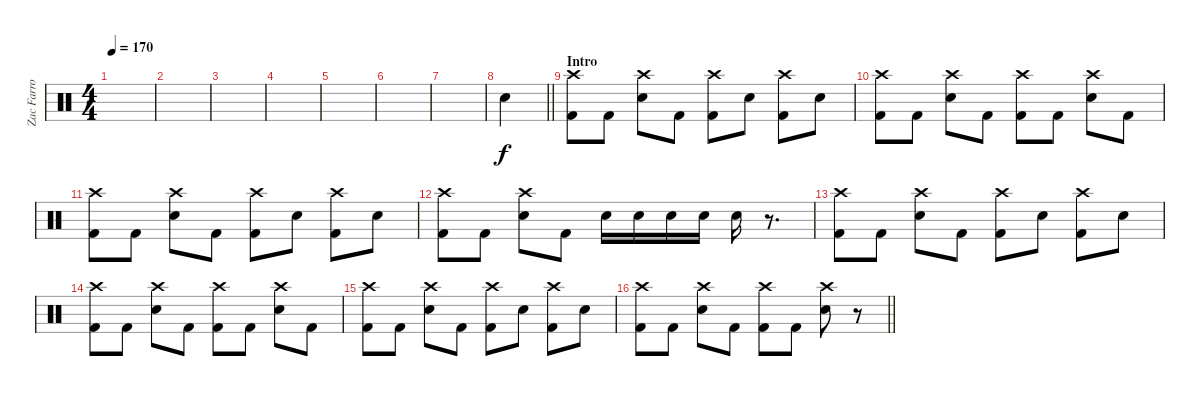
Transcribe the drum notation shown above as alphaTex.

\track ("Zac Farro (Percussion)" "Zac Farro ") {instrument percussion}
\staff {score}
\articulation defaults
\ts (4 4)
\tempo 170
\clef neutral
\ks c
|
|
|
|
|
|
|
\barLineRight lightlight "Electric Snare (hit)".4
|
\section ("" "Intro")
("Crash high (hit)" "Kick (hit) 2").8 "Kick (hit) 2".8 ("Crash high (hit)" "Electric Snare (hit)").8 "Kick (hit) 2".8 ("Crash high (hit)" "Kick (hit) 2").8 "Electric Snare (hit)".8 ("Crash high (hit)" "Kick (hit) 2").8 "Electric Snare (hit)".8 |
("Crash high (hit)" "Kick (hit) 2").8 "Kick (hit) 2".8 ("Crash high (hit)" "Electric Snare (hit)").8 "Kick (hit) 2".8 ("Crash high (hit)" "Kick (hit) 2").8 "Kick (hit) 2".8 ("Crash high (hit)" "Electric Snare (hit)").8 "Kick (hit) 2".8 |
("Crash high (hit)" "Kick (hit) 2").8 "Kick (hit) 2".8 ("Crash high (hit)" "Electric Snare (hit)").8 "Kick (hit) 2".8 ("Crash high (hit)" "Kick (hit) 2").8 "Electric Snare (hit)".8 ("Crash high (hit)" "Kick (hit) 2").8 "Electric Snare (hit)".8 |
("Crash high (hit)" "Kick (hit) 2").8 "Kick (hit) 2".8 ("Crash high (hit)" "Electric Snare (hit)").8 "Kick (hit) 2".8 "Electric Snare (hit)".16 "Electric Snare (hit)".16 "Electric Snare (hit)".16 "Electric Snare (hit)".16 "Electric Snare (hit)".16 r.8{d} |
("Crash high (hit)" "Kick (hit) 2").8 "Kick (hit) 2".8 ("Crash high (hit)" "Electric Snare (hit)").8 "Kick (hit) 2".8 ("Crash high (hit)" "Kick (hit) 2").8 "Electric Snare (hit)".8 ("Crash high (hit)" "Kick (hit) 2").8 "Electric Snare (hit)".8 |
("Crash high (hit)" "Kick (hit) 2").8 "Kick (hit) 2".8 ("Crash high (hit)" "Electric Snare (hit)").8 "Kick (hit) 2".8 ("Crash high (hit)" "Kick (hit) 2").8 "Kick (hit) 2".8 ("Crash high (hit)" "Electric Snare (hit)").8 "Kick (hit) 2".8 |
("Crash high (hit)" "Kick (hit) 2").8 "Kick (hit) 2".8 ("Crash high (hit)" "Electric Snare (hit)").8 "Kick (hit) 2".8 ("Crash high (hit)" "Kick (hit) 2").8 "Electric Snare (hit)".8 ("Crash high (hit)" "Kick (hit) 2").8 "Electric Snare (hit)".8 |
\barLineRight lightlight
("Crash high (hit)" "Kick (hit) 2").8 "Kick (hit) 2".8 ("Crash high (hit)" "Electric Snare (hit)").8 "Kick (hit) 2".8 ("Crash high (hit)" "Kick (hit) 2").8 "Kick (hit) 2".8 ("Crash high (hit)" "Electric Snare (hit)").8 r.8
